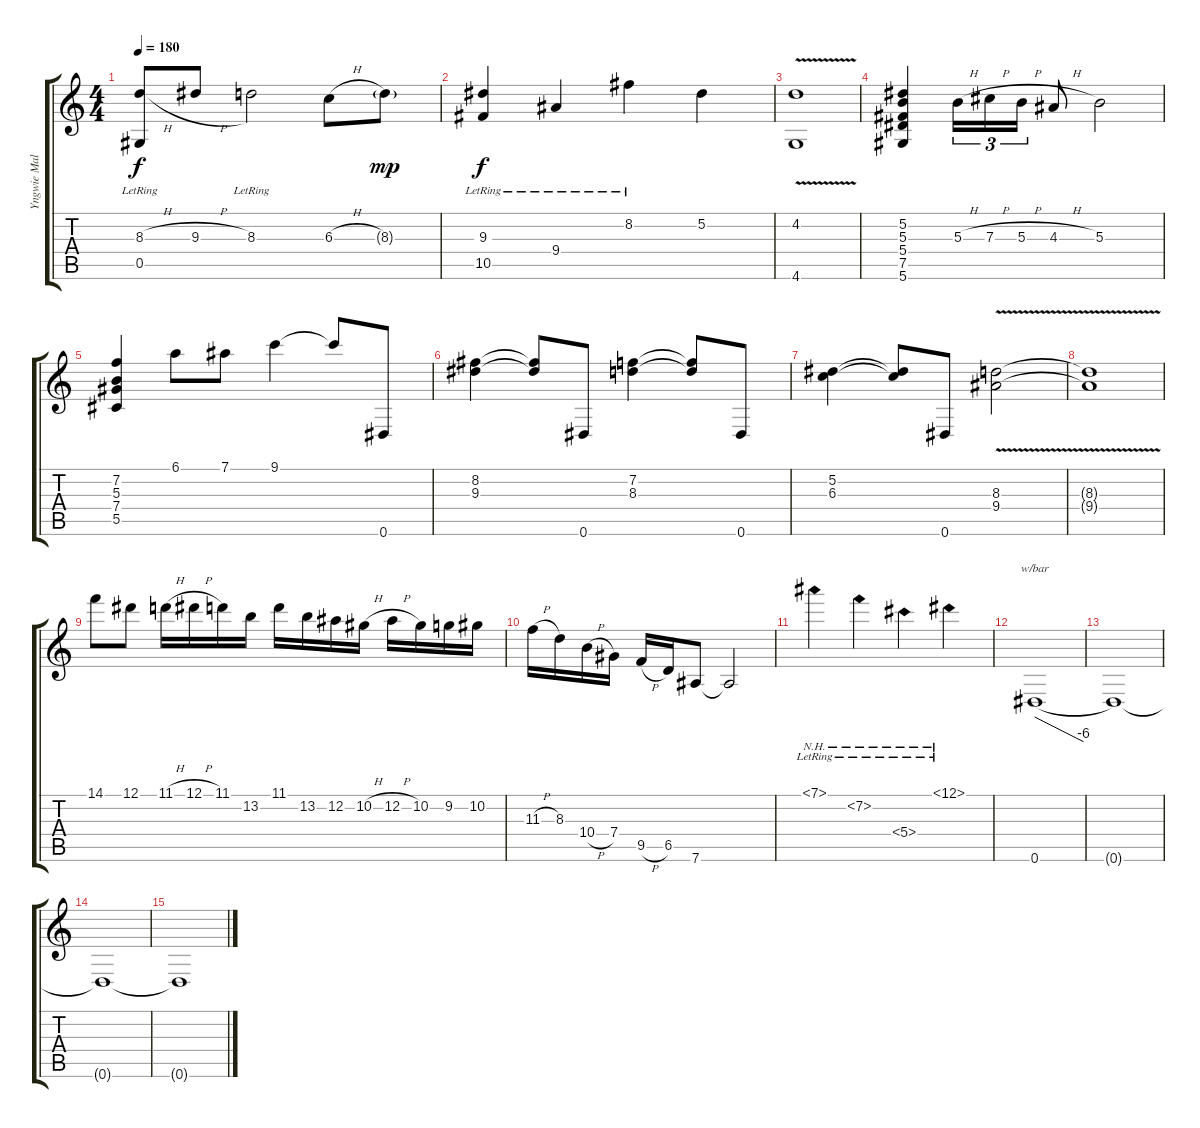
\track ("Yngwie Malmsteen" "Yngwie Mal") {instrument acousticguitarnylon}
\staff {score tabs}
\tuning (Eb4 Bb3 Gb3 Db3 Ab2 Eb2) {hide}
\ts (4 4)
\tempo 180
\clef g2
\ks c
(8.3{h} 0.5{lr}).8{dy f} 9.3{h}.8 8.3{lr}.2 6.3{h}.8 8.3{g}.8{dy mp} |
(9.3{lr} 10.5{lr}).4{dy f} 9.4{lr}.4 8.2{lr}.4 5.2.4 |
(4.2{v} 4.6{v}).1 |
(5.2 5.3 5.4 7.5 5.6).4 5.3{h}.16{tu (3 2)} 7.3{h}.16{tu (3 2)} 5.3{h}.16{tu (3 2)} 4.3{h}.8 5.3.2 |
(7.2 5.3 7.4 5.5).4 6.1.8 7.1.8 9.1.4 9.1{t}.8 0.6.8 |
(8.2 9.3).4 (8.2{t} 9.3{t}).8 0.6.8 (7.2 8.3).4 (7.2{t} 8.3{t}).8 0.6.8 |
(5.2 6.3).4 (5.2{t} 6.3{t}).8 0.6.8 (8.3{v} 9.4{v}).2 |
(8.3{t} 9.4{t}).1 |
14.1.8 12.1.8 11.1{h}.16 12.1{h}.16 11.1.16 13.2.16 11.1.16 13.2.16 12.2.16 10.2{h}.16 12.2{h}.16 10.2.16 9.2.16 10.2.16 |
11.3{h}.16 8.3.16 10.4{h}.16 7.4.16 9.5{h}.16 6.5.16 7.6.8 7.6{t}.2 |
7.1{nh lr}.4 7.2{nh lr}.4 5.4{nh lr}.4 12.1{nh lr}.4 |
0.6.1{tbe (dive default 0 0 60 -24)} |
0.6{t}.1 |
0.6{t}.1 |
0.6{t}.1
